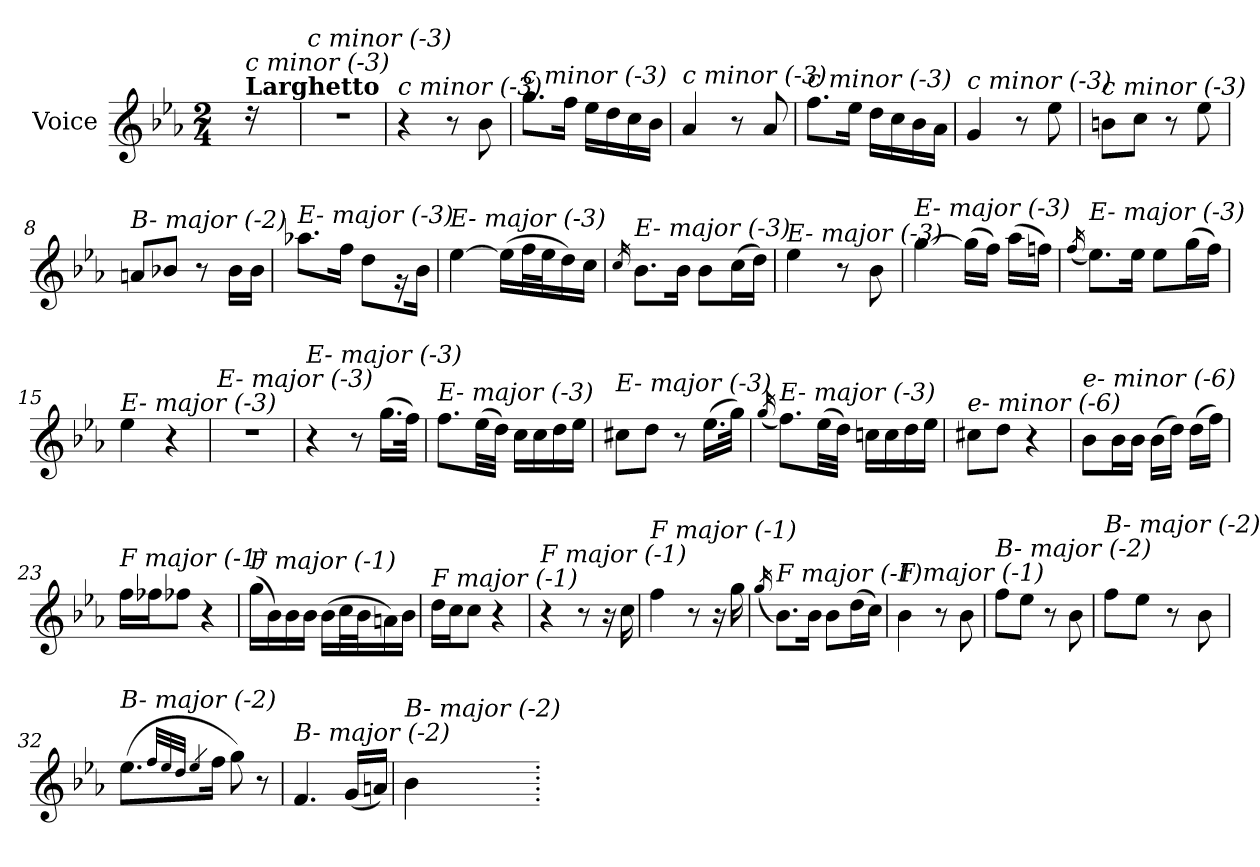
**kern
*part1
*staff1
*I"Voice
*I'V
*clefG2
*k[b-e-a-]
*M2/4
*MM36
=
!LO:TX:a:B:t=Larghetto
!LO:TX:i:t=c minor (-3)
16rdd
=1
!LO:TX:i:t=c minor (-3)
2r
=2
!LO:TX:i:t=c minor (-3)
4r
8r
8b-\
=3
!LO:TX:i:t=c minor (-3)
8.gg\L
16ff\Jk
16ee-\LL
16dd\
16cc\
16b-\JJ
=4
!LO:TX:i:t=c minor (-3)
4a-/
8r
8a-/
=5
!LO:TX:i:t=c minor (-3)
8.ff\L
16ee-\Jk
16dd\LL
16cc\
16b-\
16a-\JJ
=6
!LO:TX:i:t=c minor (-3)
4g/
8r
8ee-\
=7
!LO:TX:i:t=c minor (-3)
8bn\L
8cc\J
8r
8ee-\
!!LO:LB:g=z
=8
!LO:TX:i:t=B- major (-2)
8an/L
8b-X/J
8r
16b-\LL
16b-\JJ
=9
!LO:TX:i:t=E- major (-3)
8.aa-X\L
16ff\Jk
8dd\L
16rg
16b-\Jk
=10
!LO:TX:i:t=E- major (-3)
[4ee-\
(>16ee-\LL]
32ff\L
32ee-\J
16dd\)
16cc\JJ
=11
16qcc/
!LO:TX:i:t=E- major (-3)
8.b-\L
16b-\Jk
8b-\L
(>16cc\L
16dd\JJ)
=12
!LO:TX:i:t=E- major (-3)
4ee-\
8r
8b-\
=13
!LO:TX:i:t=E- major (-3)
[4gg\
(>16gg\LL]
16ff\JJ)
(>16aa-\LL
16ffn\JJ)
=14
(<16qff/
!LO:TX:i:t=E- major (-3)
8.ee-\L)
16ee-\Jk
8ee-\L
(>16gg\L
16ff\JJ)
!!LO:LB:g=z
=15
!LO:TX:i:t=E- major (-3)
4ee-\
4r
=16
!LO:TX:i:t=E- major (-3)
2r
=17
!LO:TX:i:t=E- major (-3)
4r
8r
(>16.gg\LL
32ff\JJk)
=18
!LO:TX:i:t=E- major (-3)
8.ff\L
(>32ee-\LL
32dd\JJJ)
16cc\LL
16cc\
16dd\
16ee-\JJ
=19
!LO:TX:i:t=E- major (-3)
8cc#X\L
8dd\J
8r
(>16.ee-\LL
32gg\JJk)
=20
(<16qgg/
!LO:TX:i:t=E- major (-3)
8.ff\L)
(>32ee-\LL
32dd\JJJ)
16ccn\LL
16cc\
16dd\
16ee-\JJ
=21
!LO:TX:i:t=e- minor (-6)
8cc#X\L
8dd\J
4r
!!LO:LB:g=z
=22
!LO:TX:i:t=e- minor (-6)
8b-\L
16b-\L
16b-\JJ
(>16b-\LL
16dd\JJ)
(>16dd\LL
16ff\JJ)
=23
!LO:TX:i:t=F major (-1)
16ff\LL
16ff-Xi\J
8ff-Xi\J
4r
=24
!LO:TX:i:t=F major (-1)
(>16gg\LL
16b-\)
16b-\
16b-\JJ
(>16b-\LL
32cc\L
32b-\J
16an\)
16b-\JJ
=25
!LO:TX:i:t=F major (-1)
16dd\LL
16cc\J
8cc\J
4r
=26
!LO:TX:i:t=F major (-1)
4r
8r
16r
16cc\
!!LO:LB:g=z
=27
!LO:TX:i:t=F major (-1)
4ff\
8r
16r
16gg\
=28
(<16qgg/
!LO:TX:i:t=F major (-1)
8.b-\L)
16b-\Jk
8b-\L
(>16dd\L
16cc\JJ)
=29
!LO:TX:i:t=F major (-1)
4b-\
8r
8b-\
=30
!LO:TX:i:t=B- major (-2)
8ff\L
8ee-\J
8r
8b-\
=31
!LO:TX:i:t=B- major (-2)
8ff\L
8ee-\J
8r
8b-\
=32
!LO:TX:i:t=B- major (-2)
(>8.ee-\L
32qff/LLL
32qee-/
32qdd/JJJ
4qee-/
16ff\Jk
8gg\)
8r
=33
!LO:TX:i:t=B- major (-2)
4.f/
(<16g/LL
16an/JJ)
=34
!LO:TX:i:t=B- major (-2)
4b-\
=.
*-
